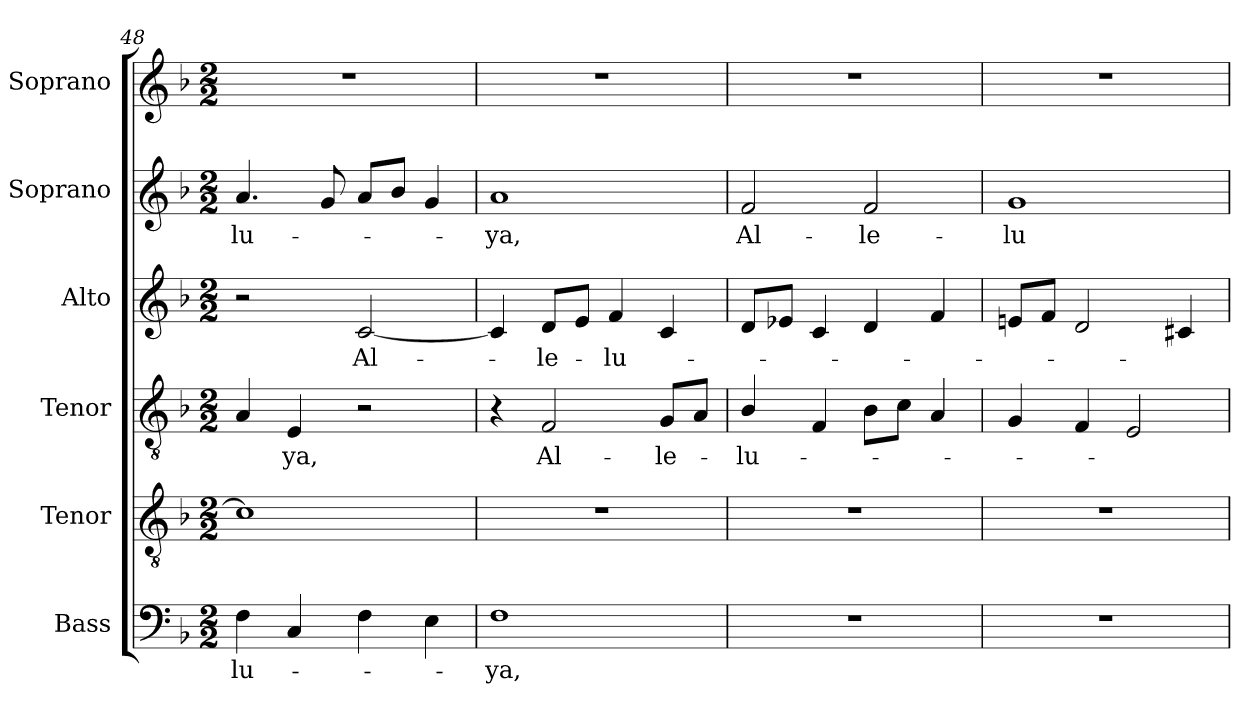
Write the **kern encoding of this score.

**kern	**text	**kern	**kern	**text	**kern	**text	**kern	**text	**kern
*part6	*part6	*part5	*part4	*part4	*part3	*part3	*part2	*part2	*part1
*staff6	*staff6	*staff5	*staff4	*staff4	*staff3	*staff3	*staff2	*staff2	*staff1
*I"Bass	*	*I"Tenor	*I"Tenor	*	*I"Alto	*	*I"Soprano	*	*I"Soprano
*I'B.	*	*I'T.	*I'T.	*	*I'A.	*	*I'S.	*	*I'S.
*clefF4	*	*clefGv2	*clefGv2	*	*clefG2	*	*clefG2	*	*clefG2
*	*	*ITrd7c12	*ITrd7c12	*	*	*	*	*	*
*k[b-]	*	*k[b-]	*k[b-]	*	*k[b-]	*	*k[b-]	*	*k[b-]
*F:	*	*F:	*F:	*	*F:	*	*F:	*	*F:
*M2/2	*	*M2/2	*M2/2	*	*M2/2	*	*M2/2	*	*M2/2
=48	=48	=48	=48	=48	=48	=48	=48	=48	=48
!	!LO:LY:b:color=#000000	!	!	!	!	!	!	!	!
!	!	!	!	!	!	!	!	!LO:LY:b:color=#000000	!
4Fi\	-lu-	1Ci]	4AAi/	.	2r	.	4.ai/	-lu-	1r
!	!	!	!	!LO:LY:b:color=#000000	!	!	!	!	!
4Ci/	.	.	4EEi/	-ya,	.	.	.	.	.
.	.	.	.	.	.	.	8gi/	.	.
!	!	!	!	!	!	!LO:LY:b:color=#000000	!	!	!
4Fi\	.	.	2r	.	[2ci/	Al-	8ai/L	.	.
.	.	.	.	.	.	.	8b-i/J	.	.
4Ei\	.	.	.	.	.	.	4gi/	.	.
!!LO:PB:g=z
=49	=49	=49	=49	=49	=49	=49	=49	=49	=49
!	!LO:LY:b:color=#000000	!	!	!	!	!	!	!	!
!	!	!	!	!	!	!	!	!LO:LY:b:color=#000000	!
1Fi	-ya,	1r	4r	.	4ci/]	.	1ai	-ya,	1r
!	!	!	!	!LO:LY:b:color=#000000	!	!	!	!	!
!	!	!	!	!	!	!LO:LY:b:color=#000000	!	!	!
.	.	.	2FFi/	Al-	8di/L	-le-	.	.	.
.	.	.	.	.	8ei/J	.	.	.	.
!	!	!	!	!	!	!LO:LY:b:color=#000000	!	!	!
.	.	.	.	.	4fi/	-lu-	.	.	.
!	!	!	!	!LO:LY:b:color=#000000	!	!	!	!	!
.	.	.	8GGi/L	-le-	4ci/	.	.	.	.
.	.	.	8AAi/J	.	.	.	.	.	.
=50	=50	=50	=50	=50	=50	=50	=50	=50	=50
!	!	!	!	!LO:LY:b:color=#000000	!	!	!	!	!
!	!	!	!	!	!	!	!	!LO:LY:b:color=#000000	!
1r	.	1r	4BB-i/	-lu-	8di/L	.	2fi/	Al-	1r
.	.	.	.	.	8e-Xi/J	.	.	.	.
.	.	.	4FFi/	.	4ci/	.	.	.	.
!	!	!	!	!	!	!	!	!LO:LY:b:color=#000000	!
.	.	.	8BB-i\L	.	4di/	.	2fi/	-le-	.
.	.	.	8Ci\J	.	.	.	.	.	.
.	.	.	4AAi/	.	4fi/	.	.	.	.
=51	=51	=51	=51	=51	=51	=51	=51	=51	=51
!	!	!	!	!	!	!	!	!LO:LY:b:color=#000000	!
1r	.	1r	4GGi/	.	8eni/L	.	1gi	-lu-	1r
.	.	.	.	.	8fi/J	.	.	.	.
.	.	.	4FFi/	.	2di/	.	.	.	.
.	.	.	2EEi/	.	.	.	.	.	.
.	.	.	.	.	4c#Xi/	.	.	.	.
=	=	=	=	=	=	=	=	=	=
*-	*-	*-	*-	*-	*-	*-	*-	*-	*-
